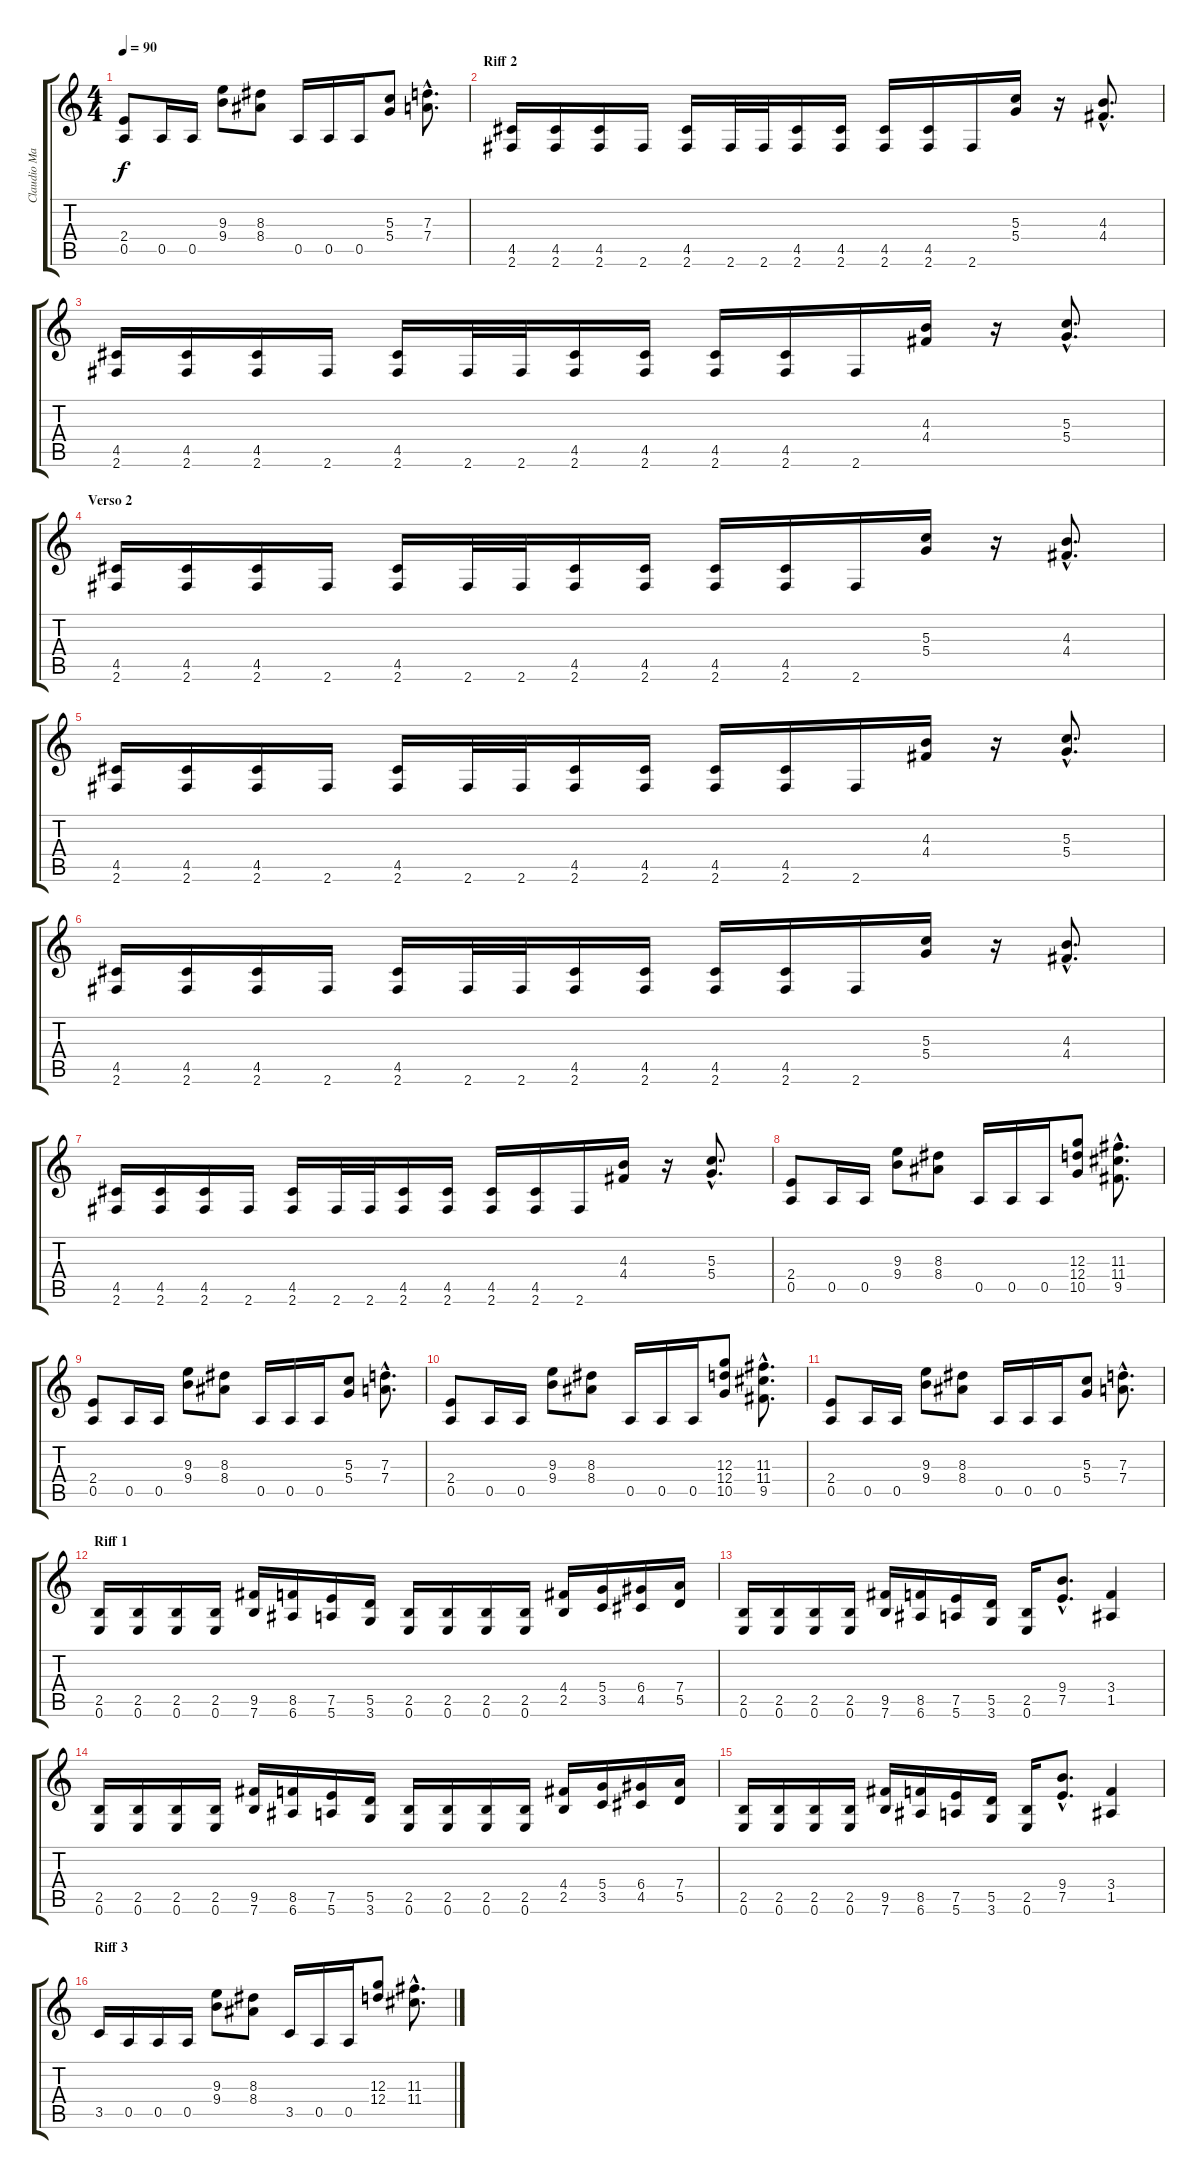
\track ("Claudio Marciello (Gtr 1)" "Claudio Ma") {instrument distortionguitar}
\staff {score tabs}
\tuning (E4 B3 G3 D3 A2 E2) {hide}
\ts (4 4)
\tempo 90
\clef g2
\ks c
(2.4 0.5).8{dy f} 0.5.16 0.5.16 (9.3 9.4).8 (8.3 8.4).8 0.5.16 0.5.16 0.5.16 (5.3 5.4).8 (7.3{hac} 7.4{hac}).8{d} |
\section ("" "Riff 2")
(4.5 2.6).16 (4.5 2.6).16 (4.5 2.6).16 2.6.16 (4.5 2.6).16 2.6.32 2.6.32 (4.5 2.6).16 (4.5 2.6).16 (4.5 2.6).16 (4.5 2.6).16 2.6.16 (5.3 5.4).16 r.16 (4.3{hac} 4.4{hac}).8{d} |
(4.5 2.6).16 (4.5 2.6).16 (4.5 2.6).16 2.6.16 (4.5 2.6).16 2.6.32 2.6.32 (4.5 2.6).16 (4.5 2.6).16 (4.5 2.6).16 (4.5 2.6).16 2.6.16 (4.3 4.4).16 r.16 (5.3{hac} 5.4{hac}).8{d} |
\section ("" "Verso 2")
(4.5 2.6).16 (4.5 2.6).16 (4.5 2.6).16 2.6.16 (4.5 2.6).16 2.6.32 2.6.32 (4.5 2.6).16 (4.5 2.6).16 (4.5 2.6).16 (4.5 2.6).16 2.6.16 (5.3 5.4).16 r.16 (4.3{hac} 4.4{hac}).8{d} |
(4.5 2.6).16 (4.5 2.6).16 (4.5 2.6).16 2.6.16 (4.5 2.6).16 2.6.32 2.6.32 (4.5 2.6).16 (4.5 2.6).16 (4.5 2.6).16 (4.5 2.6).16 2.6.16 (4.3 4.4).16 r.16 (5.3{hac} 5.4{hac}).8{d} |
(4.5 2.6).16 (4.5 2.6).16 (4.5 2.6).16 2.6.16 (4.5 2.6).16 2.6.32 2.6.32 (4.5 2.6).16 (4.5 2.6).16 (4.5 2.6).16 (4.5 2.6).16 2.6.16 (5.3 5.4).16 r.16 (4.3{hac} 4.4{hac}).8{d} |
(4.5 2.6).16 (4.5 2.6).16 (4.5 2.6).16 2.6.16 (4.5 2.6).16 2.6.32 2.6.32 (4.5 2.6).16 (4.5 2.6).16 (4.5 2.6).16 (4.5 2.6).16 2.6.16 (4.3 4.4).16 r.16 (5.3{hac} 5.4{hac}).8{d} |
(2.4 0.5).8 0.5.16 0.5.16 (9.3 9.4).8 (8.3 8.4).8 0.5.16 0.5.16 0.5.16 (12.3 12.4 10.5).8 (11.3{hac} 11.4{hac} 9.5{hac}).8{d} |
(2.4 0.5).8 0.5.16 0.5.16 (9.3 9.4).8 (8.3 8.4).8 0.5.16 0.5.16 0.5.16 (5.3 5.4).8 (7.3{hac} 7.4{hac}).8{d} |
(2.4 0.5).8 0.5.16 0.5.16 (9.3 9.4).8 (8.3 8.4).8 0.5.16 0.5.16 0.5.16 (12.3 12.4 10.5).8 (11.3{hac} 11.4{hac} 9.5{hac}).8{d} |
(2.4 0.5).8 0.5.16 0.5.16 (9.3 9.4).8 (8.3 8.4).8 0.5.16 0.5.16 0.5.16 (5.3 5.4).8 (7.3{hac} 7.4{hac}).8{d} |
\section ("" "Riff 1")
(2.5 0.6).16 (2.5 0.6).16 (2.5 0.6).16 (2.5 0.6).16 (9.5 7.6).16 (8.5 6.6).16 (7.5 5.6).16 (5.5 3.6).16 (2.5 0.6).16 (2.5 0.6).16 (2.5 0.6).16 (2.5 0.6).16 (4.4 2.5).16 (5.4 3.5).16 (6.4 4.5).16 (7.4 5.5).16 |
(2.5 0.6).16 (2.5 0.6).16 (2.5 0.6).16 (2.5 0.6).16 (9.5 7.6).16 (8.5 6.6).16 (7.5 5.6).16 (5.5 3.6).16 (2.5 0.6).16 (9.4{hac} 7.5{hac}).8{d} (3.4 1.5).4 |
(2.5 0.6).16 (2.5 0.6).16 (2.5 0.6).16 (2.5 0.6).16 (9.5 7.6).16 (8.5 6.6).16 (7.5 5.6).16 (5.5 3.6).16 (2.5 0.6).16 (2.5 0.6).16 (2.5 0.6).16 (2.5 0.6).16 (4.4 2.5).16 (5.4 3.5).16 (6.4 4.5).16 (7.4 5.5).16 |
(2.5 0.6).16 (2.5 0.6).16 (2.5 0.6).16 (2.5 0.6).16 (9.5 7.6).16 (8.5 6.6).16 (7.5 5.6).16 (5.5 3.6).16 (2.5 0.6).16 (9.4{hac} 7.5{hac}).8{d} (3.4 1.5).4 |
\section ("" "Riff 3")
3.5.16 0.5.16 0.5.16 0.5.16 (9.3 9.4).8 (8.3 8.4).8 3.5.16 0.5.16 0.5.16 (12.3 12.4).8 (11.3{hac} 11.4{hac}).8{d}
